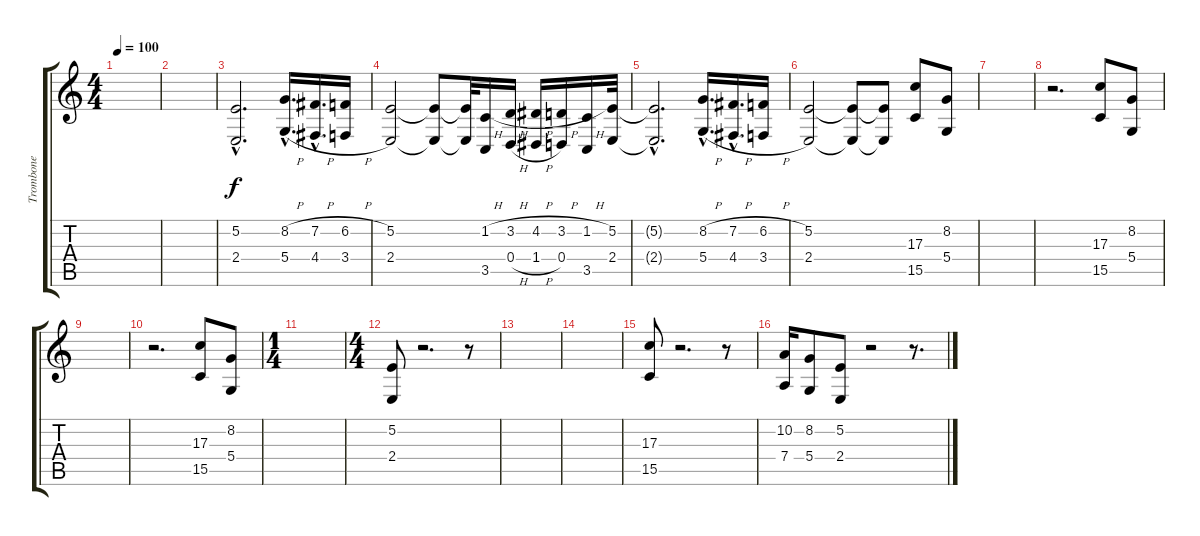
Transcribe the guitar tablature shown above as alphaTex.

\track ("Trombone" "Trombone") {instrument trombone}
\staff {score tabs}
\tuning (E4 B3 G3 D3 A2 E2) {hide}
\ts (4 4)
\tempo 100
\clef g2
\ks c
|
|
(5.2{hac} 2.4{hac}).2{d} (8.2{h hac} 5.4{h hac}).16{d} (7.2{h hac} 4.4{h hac}).16{d} (6.2{h} 3.4{h}).16 |
(5.2 2.4).2 (5.2{t} 2.4{t}).8 (5.2{t} 2.4{t}).32 (1.2{h} 3.5).16 (3.2{h} 0.4{h}).16 (4.2{h} 1.4{h}).16 (3.2{h} 0.4).16 (1.2{h} 3.5).16 (5.2 2.4).32 |
(5.2{hac t} 2.4{hac t}).2{d} (8.2{h hac} 5.4{h hac}).16{d} (7.2{h hac} 4.4{h hac}).16{d} (6.2{h} 3.4{h}).16 |
(5.2 2.4).2 (5.2{t} 2.4{t}).8 (5.2{t} 2.4{t}).8 (17.3 15.5).8 (8.2 5.4).8 |
|
r.2{d} (17.3 15.5).8 (8.2 5.4).8 |
|
r.2{d} (17.3 15.5).8 (8.2 5.4).8 |
\ts (1 4)
|
\ts (4 4)
(5.2 2.4).8 r.2{d} r.8 |
|
|
(17.3 15.5).8 r.2{d} r.8 |
(10.2 7.4).16 (8.2 5.4).8 (5.2 2.4).8 r.2 r.8{d}
